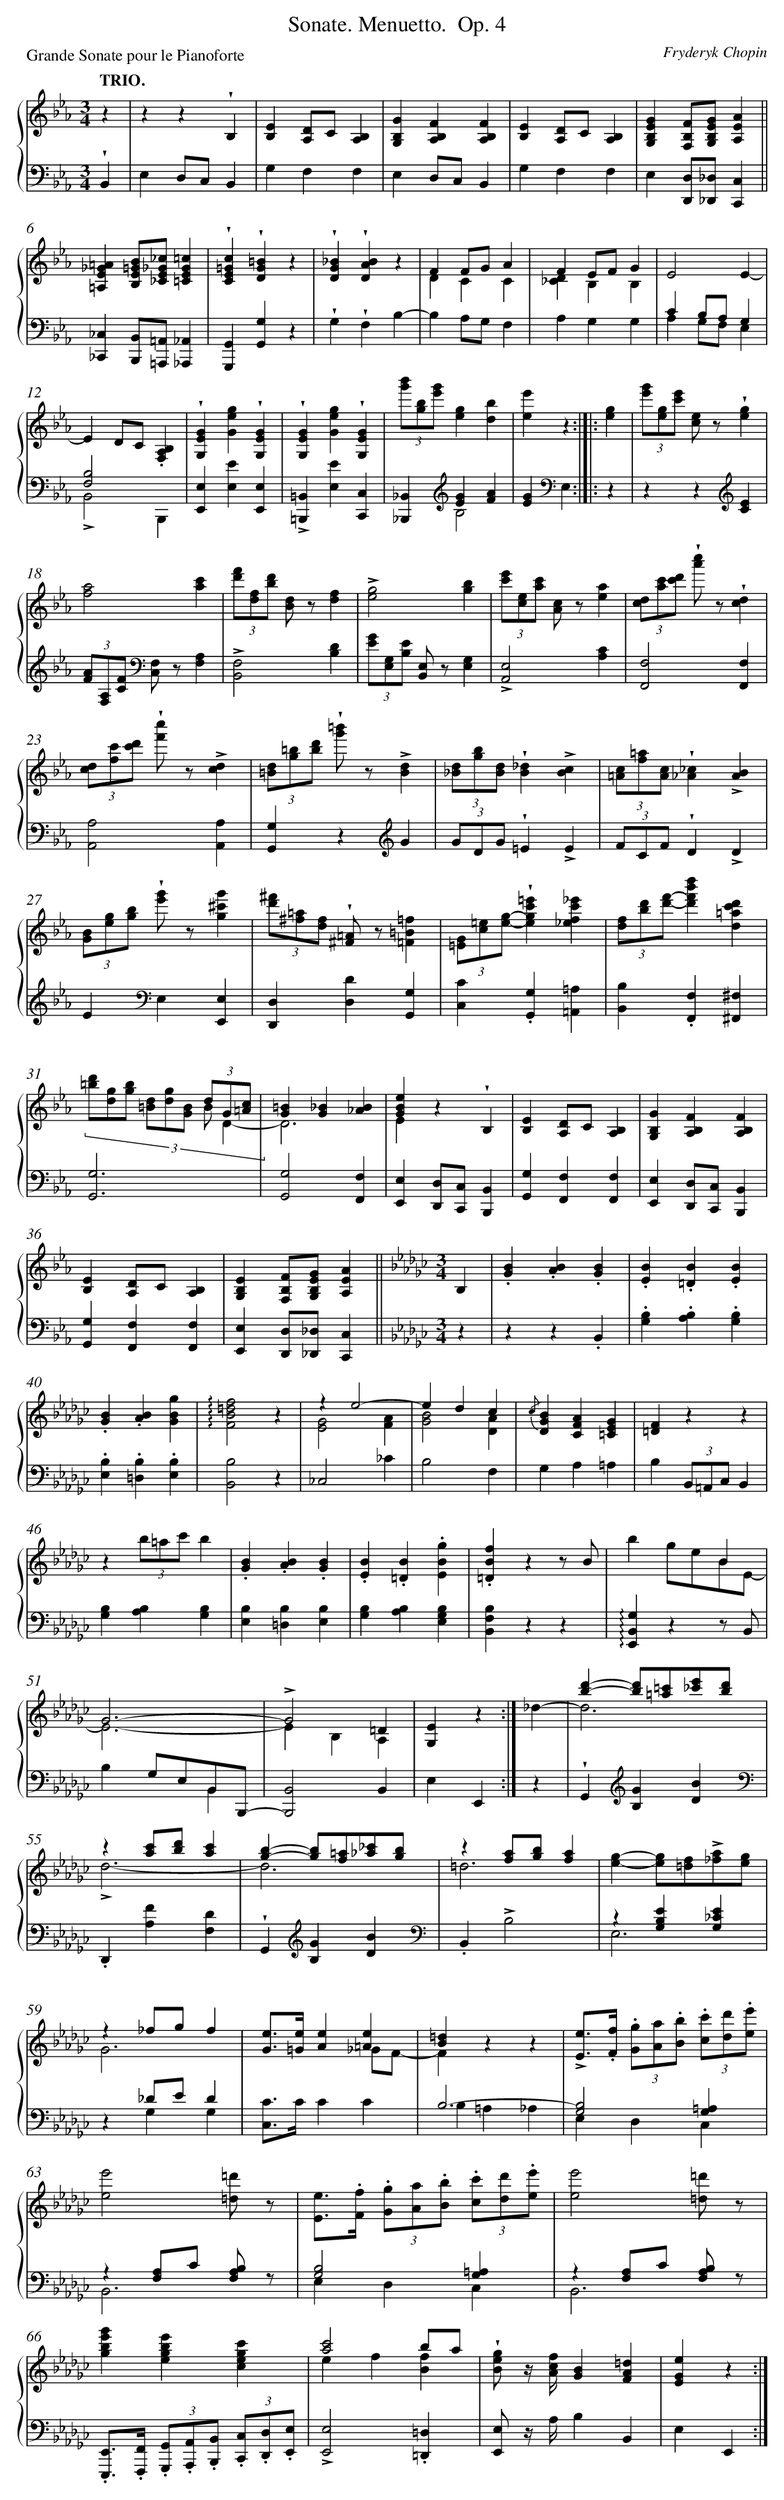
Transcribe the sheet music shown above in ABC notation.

X:1
T: Sonate. Menuetto.	 Op. 4
C: Fryderyk Chopin
L: 1/4
M: 3/4
P: Grande Sonate pour le Pianoforte
Q: "TRIO."
%%staves {1 2}
V: 1 clef=treble
V: 2 clef=bass
K: Eb
[V:1] z [I:setbarnb 1]|
[V:2] !wedge!B,, |
[V:1] zz!wedge!B, |
[V:2] E,D,/C,/B,, |
[V:1] [EB,][D/A,/]C/[B,A,] |
[V:2] G,F,F, |
[V:1] [GB,G,][FB,A,][FB,A,] |
[V:2] E,D,/C,/B,, |
[V:1] [EB,][D/A,/]C/[B,A,] |
[V:2] G,F,F, |
[V:1] [GEB,G,][F/B,/F,/][G/E/B,/G,/][AEA,] ||
[V:2] E,[D,/D,,/][_D,/_D,,/][C,C,,] ||
[V:1] [=A_GE=A,][B/=G/E/B,/][_c/_G/E/_C/][=cGE=C] |
[V:2] [_C,_C,,][B,,/B,,,/][=A,,/=A,,,/][_A,,_A,,,] |
[V:1] !wedge![c=GEC]!wedge![=BGD]z |
[V:2] [G,,G,,,][G,G,,]z |
[V:1] !wedge![_BGD]!wedge![BAD]z |
[V:2] !wedge!G,!wedge!F,B,- |
[V:1] FF/G/A & DCC |
[V:2] B,A,/G,/F, |
[V:1] FE/F/G & [D_C]B,B, |
[V:2] A,G,G, |
[V:1] E2E- |
[V:2] CB,/A,/G, & A,G,/F,/E, |
[V:1] ED/C/.[B,A,F,] |
[V:2] [B,2F,2]x & !accent!B,,2B,,, |
[V:1] !wedge![GEG,][geG]!wedge![GEG,] |
[V:2] [E,E,,][EE,][E,E,,] |
[V:1] !wedge![GEG,][geG]!wedge![GEG,] |
[V:2] !accent![=B,,=B,,,][EE,][C,C,,] |
[V:1] (3[b'/g'/][b/g/][g'/e'/][ge][bd] |
[V:2] [_B,,_B,,,][K:clef=treble][GE][AF] & xB,2 |
[V:1] [e'e]z :|]|:
[V:2] [GE][K:clef=bass]E, :|]|:
[V:1] [ge] [I:setbarnb 17]|
[V:2] z |
[V:1] (3[g'/e'/][g/e/][e'/c'/] [e/c/] z/!wedge![ge] |
[V:2] zz[K:clef=treble][EC] |
[V:1] [a2f2][c'a] |
[V:2] (3[A/F/][A,/F,/][F/C/][K:clef=bass] [F,/C,/] z/[A,F,] |
[V:1] (3[f'/d'/][f/d/][d'/b/] [d/B/] z/[fd] |
[V:2] !accent![F,2B,,2][DB,] |
[V:1] !accent![g2e2][bg] |
[V:2] (3[G/E/][G,/E,/][E/B,/] [E,/B,,/] z/[G,E,] |
[V:1] (3[e'/c'/][e/c/][c'/a/] [c/A/] z/[ae] |
[V:2] !accent![E,2A,,2][CA,] |
[V:1] (3[d/c/][c'/a/][d'/c'/] !wedge![c''/a'/] z/!wedge![dc] |
[V:2] [F,2F,,2][F,F,,] |
[V:1] (3[d/c/][c'/f/][d'/c'/] !wedge![c''/f'/] z/!accent![dc] |
[V:2] [A,2A,,2][A,A,,] |
[V:1] (3[d/=B/][=b/g/][d'/b/] !wedge![=b'/g'/] z/!accent![dB] |
[V:2] [G,G,,]z[K:clef=treble]G |
[V:1] (3[d/_B/][b/g/][d/B/]!wedge![_dB]!accent![cB] |
[V:2] (3G/D/G/!wedge!=E!accent!E |
[V:1] (3[c/=A/][=a/f/][c/A/]!wedge![_c_A]!accent![BA] |
[V:2] (3F/C/F/!wedge!D!accent!D |
[V:1] (3[B/G/][g/e/][b/g/] !wedge![g'/e'/] z/[g'^c'g] |
[V:2] E[K:clef=bass]E,[E,E,,] |
[V:1] (3[^f'/d'/][=a/^f/][f/d/] !wedge![=A/^F/] z/[=f=B=F] |
[V:2] [D,D,,][DD,][G,G,,] |
[V:1] (3[G/=E/][=e/c/][g/e/]-!wedge![=e'c'ge][_e'c'f_e] |
[V:2] [CC,].[G,G,,][=A,=A,,] |
[V:1] (3[f/d/][d'/b/][f'/d'/]-[d''b'f'd'][d'c'=ad] |
[V:2] [B,B,,].[F,F,,][^F,^F,,] |
[V:1] x2(3d/G/[c/=A/] & (3:2:8[d'/=b/][g/d/][b/g/] [d/=B/][g/d/][B/G/] B/ D- |
[V:2] [G,3G,,3] |
[V:1] [=BG][_BG][B_A] & D3 |
[V:2] [G,2G,,2][F,F,,] |
[V:1] [eBG]z!wedge!B, & Ex2 |
[V:2] [E,E,,][D,/D,,/][C,/C,,/][B,,B,,,] |
[V:1] [EB,][D/A,/]C/[B,A,] |
[V:2] [G,G,,][F,F,,][F,F,,] |
[V:1] [GB,G,][FB,A,][FB,A,] |
[V:2] [E,E,,][D,/D,,/][C,/C,,/][B,,B,,,] |
[V:1] [EB,][D/A,/]C/[B,A,] |
[V:2] [G,G,,][F,F,,][F,F,,] |
[V:1] [EB,G,][F/B,/F,/][G/E/B,/G,/][AEA,] ||
[V:2] [E,E,,][D,/D,,/][_D,/_D,,/][C,C,,] ||
[V:1]  [K:Gb] [M:3/4]B, [I:setbarnb 38]|
[V:2]  [K:Gb] [M:3/4]z |
[V:1] .[BG].[BA].[BG] |
[V:2] zz.B,, |
[V:1] .[BE].[B=D].[BE] |
[V:2] .[B,G,].[B,A,].[B,G,] |
[V:1] .[BG].[BA][gBG] |
[V:2] .[B,E,].[B,=D,].[B,E,] |
[V:1] !arpeggio![f2=d2B2F2]z |
[V:2] [B,2B,,2]z |
[V:1] ze2- & [G2E2][AF] |
[V:2] _C,2_C |
[V:1] edc & [B2G2][AD] |
[V:2] B,2F, |
[V:1] {/c}[BGD][AFC][GE=C] |
[V:2] G,A,=A, |
[V:1] [F=D]zz |
[V:2] B,(3B,,/=A,,/C,/B,, |
[V:1] z(3b/=a/c'/b |
[V:2] [B,G,][B,A,][B,G,] |
[V:1] .[BG].[BA].[BG] |
[V:2] [B,E,][B,=D,][B,E,] |
[V:1] .[BE].[B=D].[gBE] |
[V:2] [B,G,][B,A,][B,G,E,] |
[V:1] .[fB=D]zz/ B/ |
[V:2] [B,F,B,,]zz |
[V:1] x2B & bg/e/B/E/- |
[V:2] !arpeggio![G,B,,E,,]zz/ B,,/ |
[V:1] G3- & E3- |
[V:2] xG,/E,/B,,/B,,,/- & B,xB,, |
[V:1] !accent!G2=D & EB,A, |
[V:2] [B,,2B,,,2]B,, |
[V:1] [EG,]z :|]
[V:2] E,E,, :|]
[V:1] _d- [I:setbarnb 54]|
[V:2] z |
[V:1] [d'b]-[d'/b/][=c'/=a/][e'/_c'/][d'/b/] & d3 |
[V:2] !wedge!G,,[K:clef=treble][GB,][BD][K:clef=bass] |
[V:1] z[c'/a/][d'/b/][c'a] & !accent!d3- |
[V:2] .D,,[FA,][DF,] |
[V:1] [bg]-[b/g/][=a/f/][_c'/_a/][b/g/] & d3 |
[V:2] !wedge!G,,[K:clef=treble][GB,][BD][K:clef=bass] |
[V:1] z[a/f/][b/g/][af] & =d3 |
[V:2] .B,,!accent!B,2 |
[V:1] [ge]-[g/e/][f/=d/]!accent![a/_f/][g/e/] |
[V:2] z[EB,G,][E_CG,] & E,3 |
[V:1] z_f/g/f & G3- |
[V:2] z_D/E/D & xG,G, |
[V:1] [e/G/]>[e/=G/][eA][e=A] & x2_G/F/- |
[V:2] [C/C,/]>C/CC |
[V:1] [=dB]zz & Fzz |
[V:2] B,3- & B,=A,_A, |
[V:1] !accent![e/E/]>.[f/F/] (3.[g/G/][a/A/].[b/B/] (3.[c'/c/][d'/d/].[e'/e/] |
[V:2] [B,2G,2][=A,G,] & E,D,C, |
[V:1] [e'2e2][=d'/=d/] z/ |
[V:2] z[A,/F,/]C/ [B,/A,/F,/] z/ & B,,3 |
[V:1] [e/E/]>.[f/F/] (3.[g/G/][a/A/].[b/B/] (3.[c'/c/][d'/d/].[e'/e/] |
[V:2] [B,2G,2][=A,G,] & E,D,C, |
[V:1] [e'2e2][=d'/=d/] z/ |
[V:2] z[A,/F,/]C/ [B,/A,/F,/] z/ & B,,3 |
[V:1] [g'e'bg][e'bge][c'gec] |
[V:2] .[E,,/E,,,/]>.[F,,/F,,,/] (3.[G,,/G,,,/].[A,,/A,,,/].[B,,/B,,,/] (3.[C,/C,,/].[D,/D,,/].[E,/E,,/] |
[V:1] [c'2a2]b/a/ & ef[fB] |
[V:2] !accent![E,2E,,2].[=D,=D,,] |
[V:1] !wedge![g/e/B/] z// [f//c//A//][BG][=dAF] |
[V:2] [E,/E,,/] z// A,//B,B,, |
[V:1] [eGE]z :|]
[V:2] E,E,, :|]
